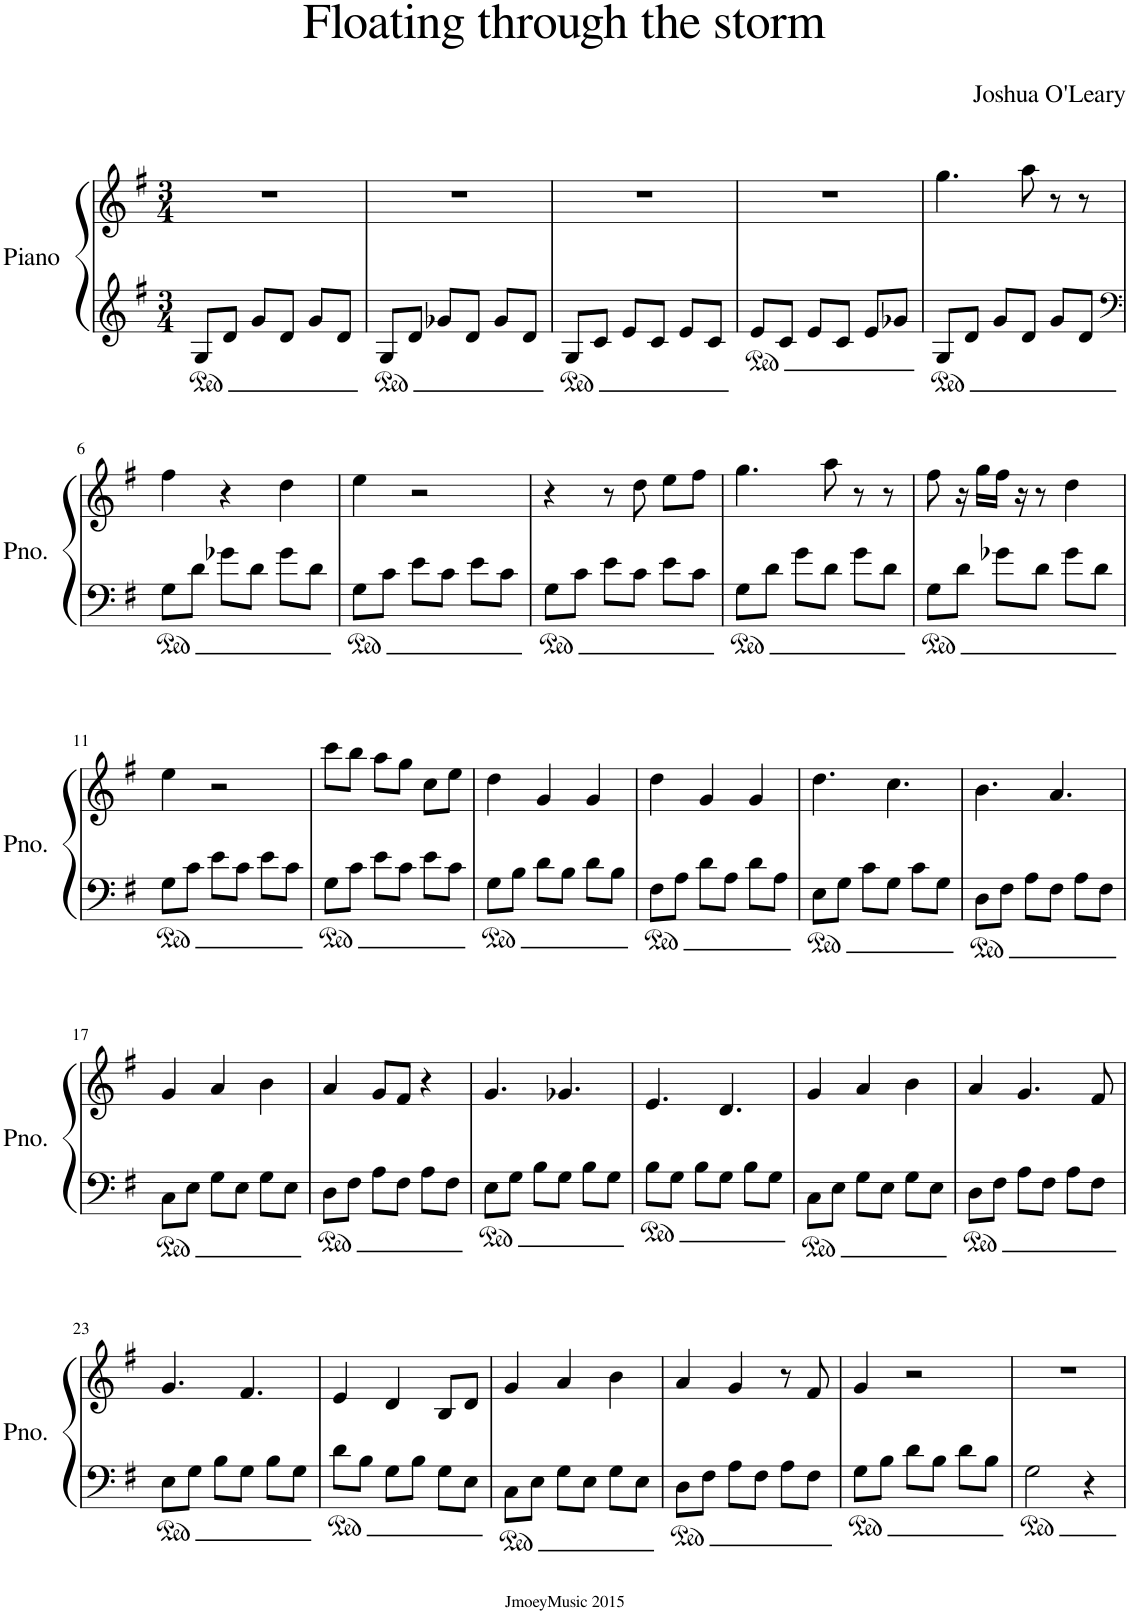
**kern	**kern
*part1	*part1
*staff2	*staff1
*I"Piano	*
*I'Pno.	*
*clefG2	*clefG2
*k[f#]	*k[f#]
*M3/4	*M3/4
=1	=1
8G/L	2.r
8d/J	.
8g/L	.
8d/J	.
8g/L	.
8d/J	.
=2	=2
8G/L	2.r
8d/J	.
8g-X/L	.
8d/J	.
8g-/L	.
8d/J	.
=3	=3
8G/L	2.r
8c/J	.
8e/L	.
8c/J	.
8e/L	.
8c/J	.
=4	=4
8e/L	2.r
8c/J	.
8e/L	.
8c/J	.
8e/L	.
8g-X/J	.
=5	=5
8G/L	4.gg\
8d/J	.
8g/L	.
8d/J	8aa\
8g/L	8r
8d/J	8r
!!LO:LB:g=z
=6	=6
*clefF4	*
8G\L	4ff#\
8d\J	.
8g-X\L	4r
8d\J	.
8g-\L	4dd\
8d\J	.
=7	=7
8G\L	4ee\
8c\J	.
8e\L	2r
8c\J	.
8e\L	.
8c\J	.
=8	=8
8G\L	4r
8c\J	.
8e\L	8r
8c\J	8dd\
8e\L	8ee\L
8c\J	8ff#\J
=9	=9
8G\L	4.gg\
8d\J	.
8g\L	.
8d\J	8aa\
8g\L	8r
8d\J	8r
=10	=10
8G\L	8ff#\
8d\J	16r
.	16gg\LL
8g-X\L	16ff#\JJ
.	16r
8d\J	8r
8g-\L	4dd\
8d\J	.
!!LO:LB:g=z
=11	=11
8G\L	4ee\
8c\J	.
8e\L	2r
8c\J	.
8e\L	.
8c\J	.
=12	=12
8G\L	8ccc\L
8c\J	8bb\J
8e\L	8aa\L
8c\J	8gg\J
8e\L	8cc\L
8c\J	8ee\J
=13	=13
8G\L	4dd\
8B\J	.
8d\L	4g/
8B\J	.
8d\L	4g/
8B\J	.
=14	=14
8F#\L	4dd\
8A\J	.
8d\L	4g/
8A\J	.
8d\L	4g/
8A\J	.
=15	=15
8E\L	4.dd\
8G\J	.
8c\L	.
8G\J	4.cc\
8c\L	.
8G\J	.
=16	=16
8D\L	4.b\
8F#\J	.
8A\L	.
8F#\J	4.a/
8A\L	.
8F#\J	.
!!LO:LB:g=z
=17	=17
8C\L	4g/
8E\J	.
8G\L	4a/
8E\J	.
8G\L	4b\
8E\J	.
=18	=18
8D\L	4a/
8F#\J	.
8A\L	8g/L
8F#\J	8f#/J
8A\L	4r
8F#\J	.
=19	=19
8E\L	4.g/
8G\J	.
8B\L	.
8G\J	4.g-X/
8B\L	.
8G\J	.
=20	=20
8B\L	4.e/
8G\J	.
8B\L	.
8G\J	4.d/
8B\L	.
8G\J	.
=21	=21
8C\L	4g/
8E\J	.
8G\L	4a/
8E\J	.
8G\L	4b\
8E\J	.
=22	=22
8D\L	4a/
8F#\J	.
8A\L	4.g/
8F#\J	.
8A\L	.
8F#\J	8f#/
!!LO:LB:g=z
=23	=23
8E\L	4.g/
8G\J	.
8B\L	.
8G\J	4.f#/
8B\L	.
8G\J	.
=24	=24
8d\L	4e/
8B\J	.
8G\L	4d/
8B\J	.
8G\L	8B/L
8E\J	8d/J
=25	=25
8C\L	4g/
8E\J	.
8G\L	4a/
8E\J	.
8G\L	4b\
8E\J	.
=26	=26
8D\L	4a/
8F#\J	.
8A\L	4g/
8F#\J	.
8A\L	8r
8F#\J	8f#/
=27	=27
8G\L	4g/
8B\J	.
8d\L	2r
8B\J	.
8d\L	.
8B\J	.
=28	=28
2G\	2.r
4r	.
=	=
*-	*-
